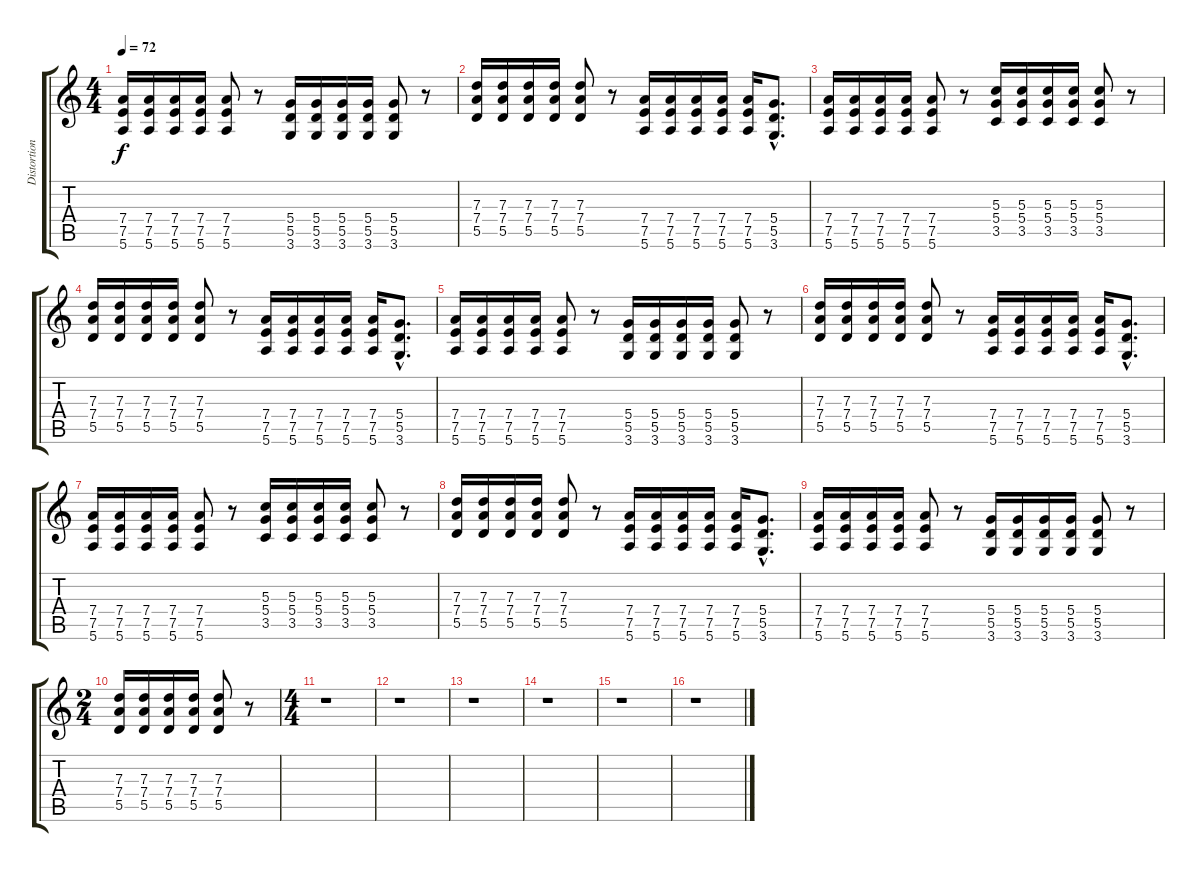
\track ("Distortion Guitar" "Distortion") {instrument distortionguitar}
\staff {score tabs}
\tuning (E4 B3 G3 D3 A2 E2) {hide}
\ts (4 4)
\tempo 72
\clef g2
\ks c
(7.4 7.5 5.6).16{dy f} (7.4 7.5 5.6).16 (7.4 7.5 5.6).16 (7.4 7.5 5.6).16 (7.4 7.5 5.6).8 r.8 (5.4 5.5 3.6).16 (5.4 5.5 3.6).16 (5.4 5.5 3.6).16 (5.4 5.5 3.6).16 (5.4 5.5 3.6).8 r.8 |
(7.3 7.4 5.5).16 (7.3 7.4 5.5).16 (7.3 7.4 5.5).16 (7.3 7.4 5.5).16 (7.3 7.4 5.5).8 r.8 (7.4 7.5 5.6).16 (7.4 7.5 5.6).16 (7.4 7.5 5.6).16 (7.4 7.5 5.6).16 (7.4 7.5 5.6).16 (5.4{hac} 5.5{hac} 3.6{hac}).8{d} |
(7.4 7.5 5.6).16 (7.4 7.5 5.6).16 (7.4 7.5 5.6).16 (7.4 7.5 5.6).16 (7.4 7.5 5.6).8 r.8 (5.3 5.4 3.5).16 (5.3 5.4 3.5).16 (5.3 5.4 3.5).16 (5.3 5.4 3.5).16 (5.3 5.4 3.5).8 r.8 |
(7.3 7.4 5.5).16 (7.3 7.4 5.5).16 (7.3 7.4 5.5).16 (7.3 7.4 5.5).16 (7.3 7.4 5.5).8 r.8 (7.4 7.5 5.6).16 (7.4 7.5 5.6).16 (7.4 7.5 5.6).16 (7.4 7.5 5.6).16 (7.4 7.5 5.6).16 (5.4{hac} 5.5{hac} 3.6{hac}).8{d} |
(7.4 7.5 5.6).16 (7.4 7.5 5.6).16 (7.4 7.5 5.6).16 (7.4 7.5 5.6).16 (7.4 7.5 5.6).8 r.8 (5.4 5.5 3.6).16 (5.4 5.5 3.6).16 (5.4 5.5 3.6).16 (5.4 5.5 3.6).16 (5.4 5.5 3.6).8 r.8 |
(7.3 7.4 5.5).16 (7.3 7.4 5.5).16 (7.3 7.4 5.5).16 (7.3 7.4 5.5).16 (7.3 7.4 5.5).8 r.8 (7.4 7.5 5.6).16 (7.4 7.5 5.6).16 (7.4 7.5 5.6).16 (7.4 7.5 5.6).16 (7.4 7.5 5.6).16 (5.4{hac} 5.5{hac} 3.6{hac}).8{d} |
(7.4 7.5 5.6).16 (7.4 7.5 5.6).16 (7.4 7.5 5.6).16 (7.4 7.5 5.6).16 (7.4 7.5 5.6).8 r.8 (5.3 5.4 3.5).16 (5.3 5.4 3.5).16 (5.3 5.4 3.5).16 (5.3 5.4 3.5).16 (5.3 5.4 3.5).8 r.8 |
(7.3 7.4 5.5).16 (7.3 7.4 5.5).16 (7.3 7.4 5.5).16 (7.3 7.4 5.5).16 (7.3 7.4 5.5).8 r.8 (7.4 7.5 5.6).16 (7.4 7.5 5.6).16 (7.4 7.5 5.6).16 (7.4 7.5 5.6).16 (7.4 7.5 5.6).16 (5.4{hac} 5.5{hac} 3.6{hac}).8{d} |
(7.4 7.5 5.6).16 (7.4 7.5 5.6).16 (7.4 7.5 5.6).16 (7.4 7.5 5.6).16 (7.4 7.5 5.6).8 r.8 (5.4 5.5 3.6).16 (5.4 5.5 3.6).16 (5.4 5.5 3.6).16 (5.4 5.5 3.6).16 (5.4 5.5 3.6).8 r.8 |
\ts (2 4)
(7.3 7.4 5.5).16 (7.3 7.4 5.5).16 (7.3 7.4 5.5).16 (7.3 7.4 5.5).16 (7.3 7.4 5.5).8 r.8 |
\ts (4 4)
r.1 |
r.1 |
r.1 |
r.1 |
r.1 |
r.1
